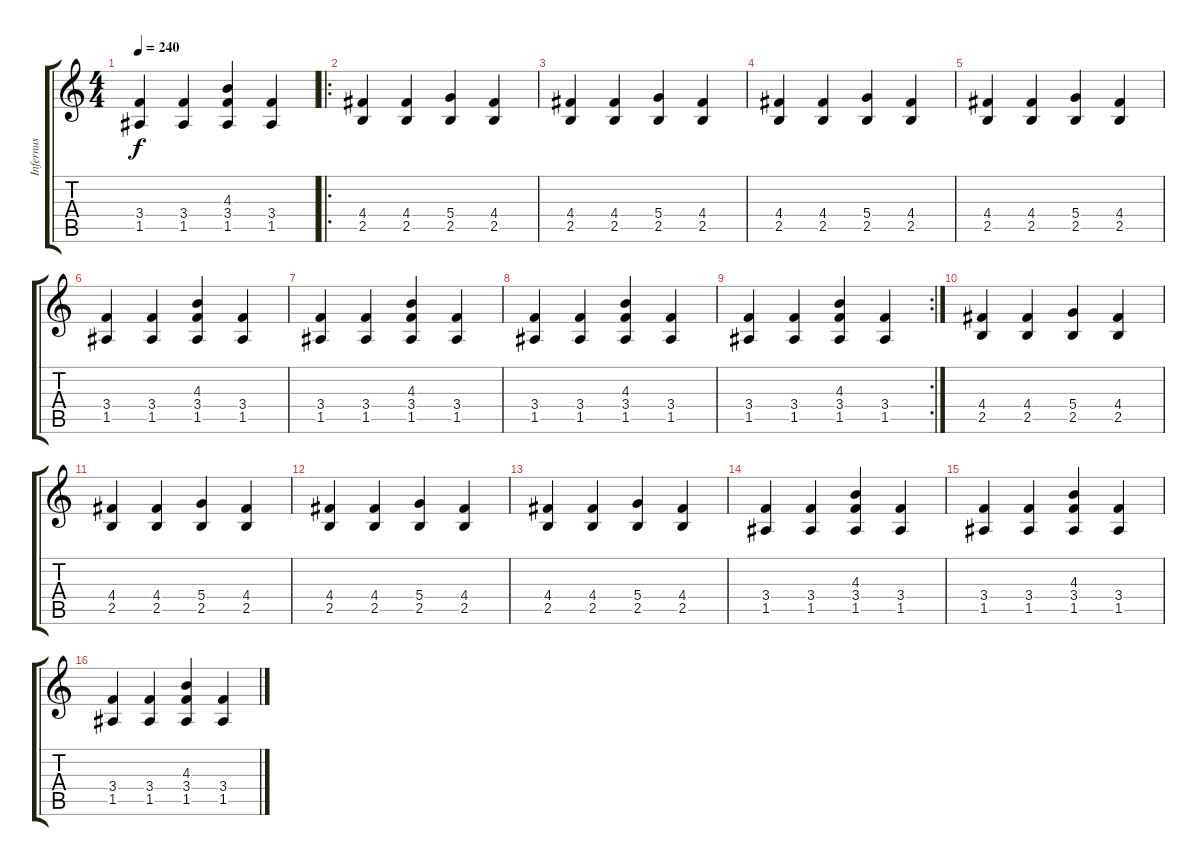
\track ("Infernus" "Infernus") {instrument distortionguitar}
\staff {score tabs}
\tuning (E4 B3 G3 D3 A2 E2) {hide}
\ts (4 4)
\tempo 240
\clef g2
\ks c
(3.4 1.5).4{dy f} (3.4 1.5).4 (4.3 3.4 1.5).4 (3.4 1.5).4 |
\ro
(4.4 2.5).4 (4.4 2.5).4 (5.4 2.5).4 (4.4 2.5).4 |
(4.4 2.5).4 (4.4 2.5).4 (5.4 2.5).4 (4.4 2.5).4 |
(4.4 2.5).4 (4.4 2.5).4 (5.4 2.5).4 (4.4 2.5).4 |
(4.4 2.5).4 (4.4 2.5).4 (5.4 2.5).4 (4.4 2.5).4 |
(3.4 1.5).4 (3.4 1.5).4 (4.3 3.4 1.5).4 (3.4 1.5).4 |
(3.4 1.5).4 (3.4 1.5).4 (4.3 3.4 1.5).4 (3.4 1.5).4 |
(3.4 1.5).4 (3.4 1.5).4 (4.3 3.4 1.5).4 (3.4 1.5).4 |
\rc 2
(3.4 1.5).4 (3.4 1.5).4 (4.3 3.4 1.5).4 (3.4 1.5).4 |
(4.4 2.5).4 (4.4 2.5).4 (5.4 2.5).4 (4.4 2.5).4 |
(4.4 2.5).4 (4.4 2.5).4 (5.4 2.5).4 (4.4 2.5).4 |
(4.4 2.5).4 (4.4 2.5).4 (5.4 2.5).4 (4.4 2.5).4 |
(4.4 2.5).4 (4.4 2.5).4 (5.4 2.5).4 (4.4 2.5).4 |
(3.4 1.5).4 (3.4 1.5).4 (4.3 3.4 1.5).4 (3.4 1.5).4 |
(3.4 1.5).4 (3.4 1.5).4 (4.3 3.4 1.5).4 (3.4 1.5).4 |
(3.4 1.5).4 (3.4 1.5).4 (4.3 3.4 1.5).4 (3.4 1.5).4
